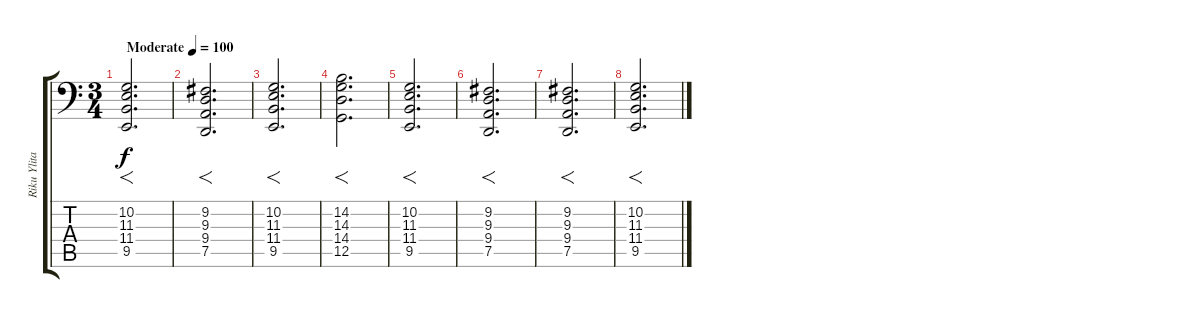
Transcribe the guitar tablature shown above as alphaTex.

\track ("Riku Ylitalo" "Riku Ylita") {instrument accordion}
\staff {score tabs}
\tuning (D3 A2 F2 C2 G1 D1) {hide}
\ts (3 4)
\tempo (100 "Moderate")
\clef f4
\ks c
(10.2 11.3 11.4 9.5).2{f d dy f instrument accordion} |
(9.2 9.3 9.4 7.5).2{f d} |
(10.2 11.3 11.4 9.5).2{f d} |
(14.2 14.3 14.4 12.5).2{f d} |
(10.2 11.3 11.4 9.5).2{f d} |
(9.2 9.3 9.4 7.5).2{f d} |
(9.2 9.3 9.4 7.5).2{f d} |
(10.2 11.3 11.4 9.5).2{f d}
